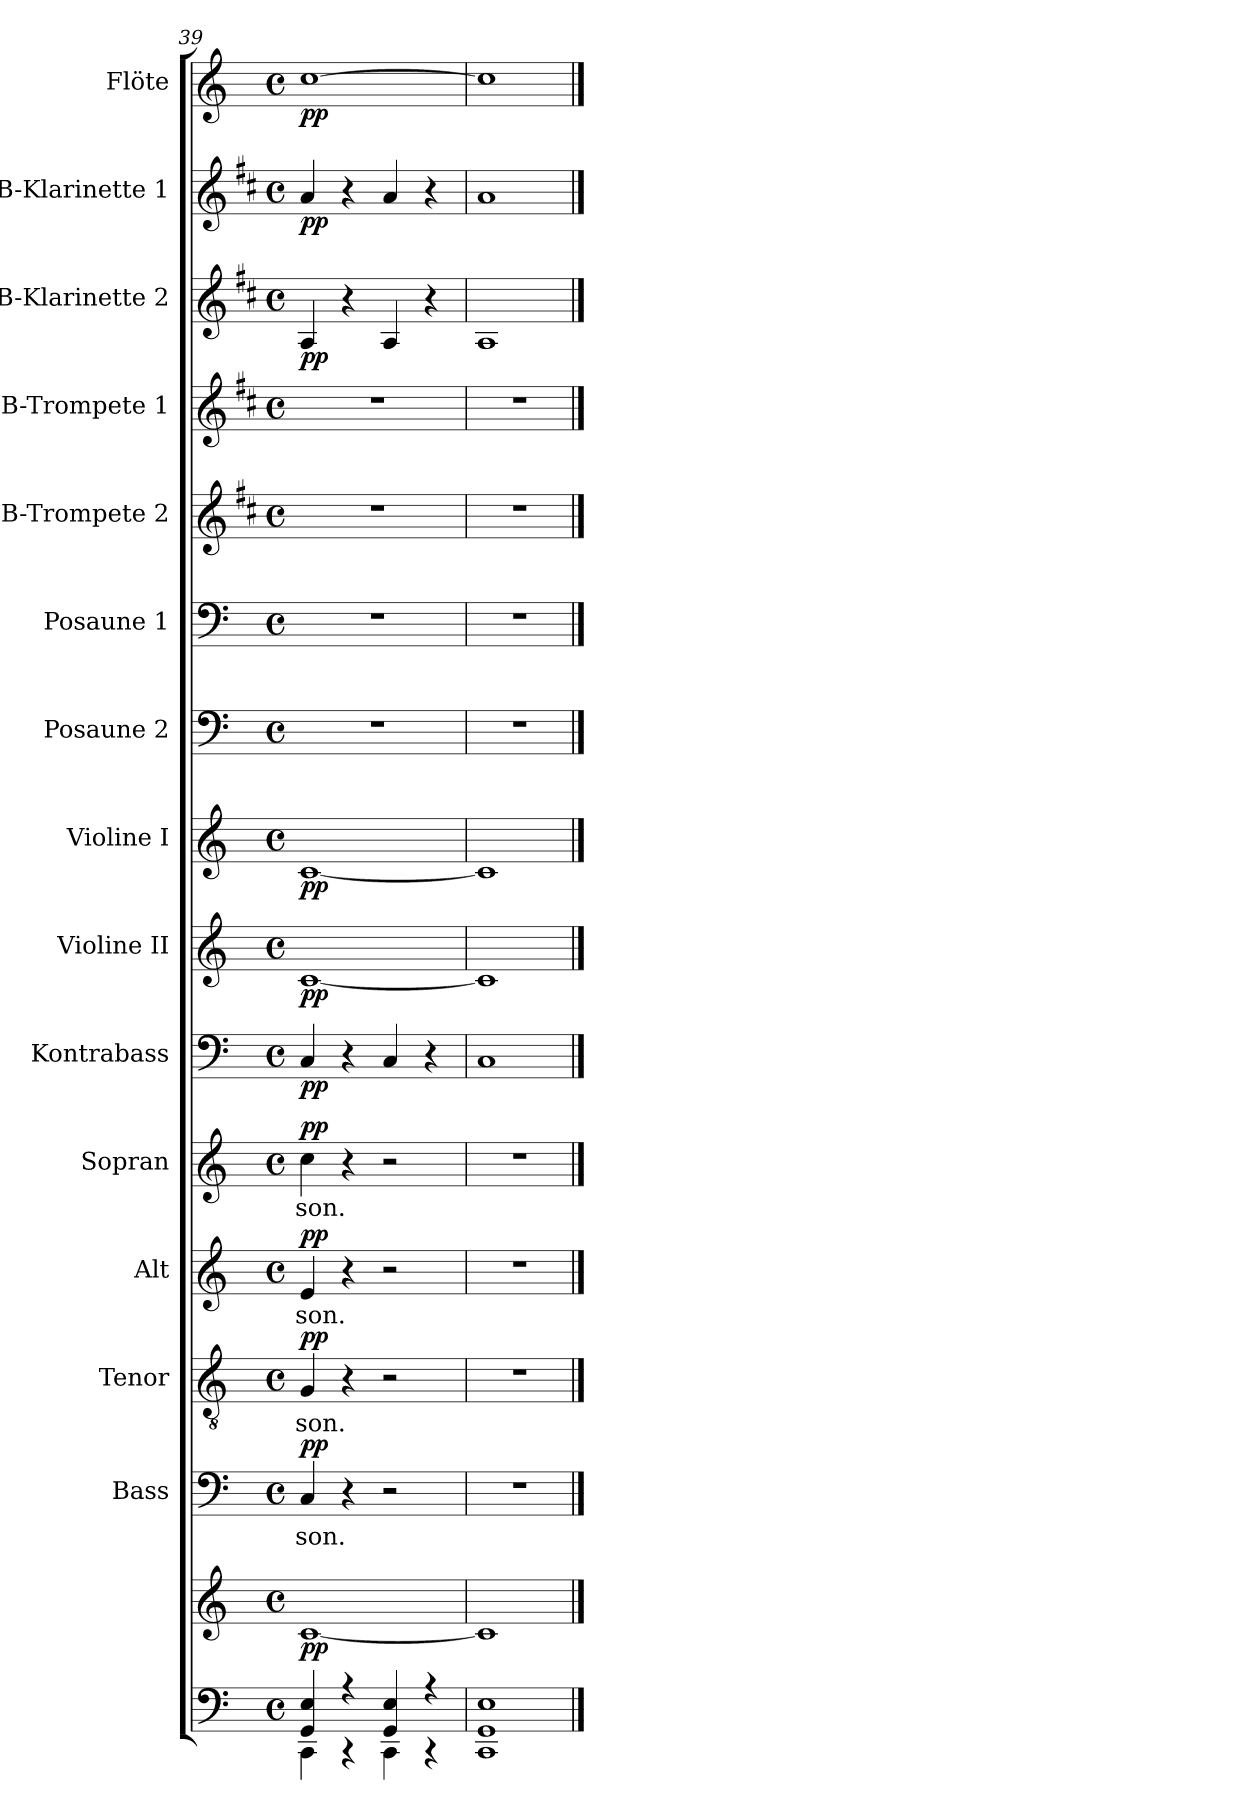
**kern	**kern	**dynam	**kern	**text	**dynam	**kern	**text	**dynam	**kern	**text	**dynam	**kern	**text	**dynam	**kern	**dynam	**kern	**dynam	**kern	**dynam	**kern	**kern	**kern	**kern	**kern	**dynam	**kern	**dynam	**kern	**dynam
*part15	*part15	*part15	*part14	*part14	*part14	*part13	*part13	*part13	*part12	*part12	*part12	*part11	*part11	*part11	*part10	*part10	*part9	*part9	*part8	*part8	*part7	*part6	*part5	*part4	*part3	*part3	*part2	*part2	*part1	*part1
*staff16	*staff15	*staff15/16	*staff14	*staff14	*staff14	*staff13	*staff13	*staff13	*staff12	*staff12	*staff12	*staff11	*staff11	*staff11	*staff10	*staff10	*staff9	*staff9	*staff8	*staff8	*staff7	*staff6	*staff5	*staff4	*staff3	*staff3	*staff2	*staff2	*staff1	*staff1
*	*	*	*I"Bass	*	*	*I"Tenor	*	*	*I"Alt	*	*	*I"Sopran	*	*	*I"Kontrabass	*	*I"Violine II	*	*I"Violine I	*	*I"Posaune 2	*I"Posaune 1	*I"B-Trompete 2	*I"B-Trompete 1	*I"B-Klarinette 2	*	*I"B-Klarinette 1	*	*I"Flöte	*
*	*	*	*I'B.	*	*	*I'T.	*	*	*I'A.	*	*	*I'S.	*	*	*I'Kb.	*	*I'Vl. II	*	*I'Vl. I	*	*I'Pos. 2	*I'Pos. 1	*I'B Trp. 2	*I'B Trp. 1	*I'B Kl. 2	*	*I'B Kl. 1	*	*I'Fl.	*
*clefF4	*clefG2	*	*clefF4	*	*	*clefGv2	*	*	*clefG2	*	*	*clefG2	*	*	*clefF4	*	*clefG2	*	*clefG2	*	*clefF4	*clefF4	*clefG2	*clefG2	*clefG2	*	*clefG2	*	*clefG2	*
*	*	*	*	*	*	*	*	*	*	*	*	*	*	*	*ITrd7c12	*	*	*	*	*	*	*	*ITrd1c2	*ITrd1c2	*ITrd1c2	*	*ITrd1c2	*	*	*
*k[]	*k[]	*	*k[]	*	*	*k[]	*	*	*k[]	*	*	*k[]	*	*	*k[]	*	*k[]	*	*k[]	*	*k[]	*k[]	*k[]	*k[]	*k[]	*	*k[]	*	*k[]	*
*C:	*C:	*	*C:	*	*	*C:	*	*	*C:	*	*	*C:	*	*	*C:	*	*C:	*	*C:	*	*C:	*C:	*C:	*C:	*C:	*	*C:	*	*C:	*
*M4/4	*M4/4	*	*M4/4	*	*	*M4/4	*	*	*M4/4	*	*	*M4/4	*	*	*M4/4	*	*M4/4	*	*M4/4	*	*M4/4	*M4/4	*M4/4	*M4/4	*M4/4	*	*M4/4	*	*M4/4	*
*met(c)	*met(c)	*	*met(c)	*	*	*met(c)	*	*	*met(c)	*	*	*met(c)	*	*	*met(c)	*	*met(c)	*	*met(c)	*	*met(c)	*met(c)	*met(c)	*met(c)	*met(c)	*	*met(c)	*	*met(c)	*
=39	=39	=39	=39	=39	=39	=39	=39	=39	=39	=39	=39	=39	=39	=39	=39	=39	=39	=39	=39	=39	=39	=39	=39	=39	=39	=39	=39	=39	=39	=39
*^	*	*	*	*	*	*	*	*	*	*	*	*	*	*	*	*	*	*	*	*	*	*	*	*	*	*	*	*	*	*
!	!	!	!LO:DY:b	!	!LO:LY:b	!LO:DY:a	!	!LO:LY:b	!LO:DY:a	!	!LO:LY:b	!LO:DY:a	!	!LO:LY:b	!LO:DY:a	!	!LO:DY:b	!	!LO:DY:b	!	!LO:DY:b	!	!	!	!	!	!LO:DY:b	!	!LO:DY:b	!	!LO:DY:b
4GG/ 4E/	4CC\	[1c	pp	4C/	-son.	pp	4G/	-son.	pp	4e/	-son.	pp	4cc\	-son.	pp	4CC/	pp	[1c	pp	[1c	pp	1r	1r	1r	1r	4G/	pp	4g/	pp	[1cc	pp
4r	4r	.	.	4r	.	.	4r	.	.	4r	.	.	4r	.	.	4r	.	.	.	.	.	.	.	.	.	4r	.	4r	.	.	.
4GG/ 4E/	4CC\	.	.	2r	.	.	2r	.	.	2r	.	.	2r	.	.	4CC/	.	.	.	.	.	.	.	.	.	4G/	.	4g/	.	.	.
4r	4r	.	.	.	.	.	.	.	.	.	.	.	.	.	.	4r	.	.	.	.	.	.	.	.	.	4r	.	4r	.	.	.
=40	=40	=40	=40	=40	=40	=40	=40	=40	=40	=40	=40	=40	=40	=40	=40	=40	=40	=40	=40	=40	=40	=40	=40	=40	=40	=40	=40	=40	=40	=40	=40
1E	1CC 1GG	1c]	.	1r	.	.	1r	.	.	1r	.	.	1r	.	.	1CC	.	1c]	.	1c]	.	1r	1r	1r	1r	1G	.	1g	.	1cc]	.
*v	*v	*	*	*	*	*	*	*	*	*	*	*	*	*	*	*	*	*	*	*	*	*	*	*	*	*	*	*	*	*	*
==	==	==	==	==	==	==	==	==	==	==	==	==	==	==	==	==	==	==	==	==	==	==	==	==	==	==	==	==	==	==
*-	*-	*-	*-	*-	*-	*-	*-	*-	*-	*-	*-	*-	*-	*-	*-	*-	*-	*-	*-	*-	*-	*-	*-	*-	*-	*-	*-	*-	*-	*-
